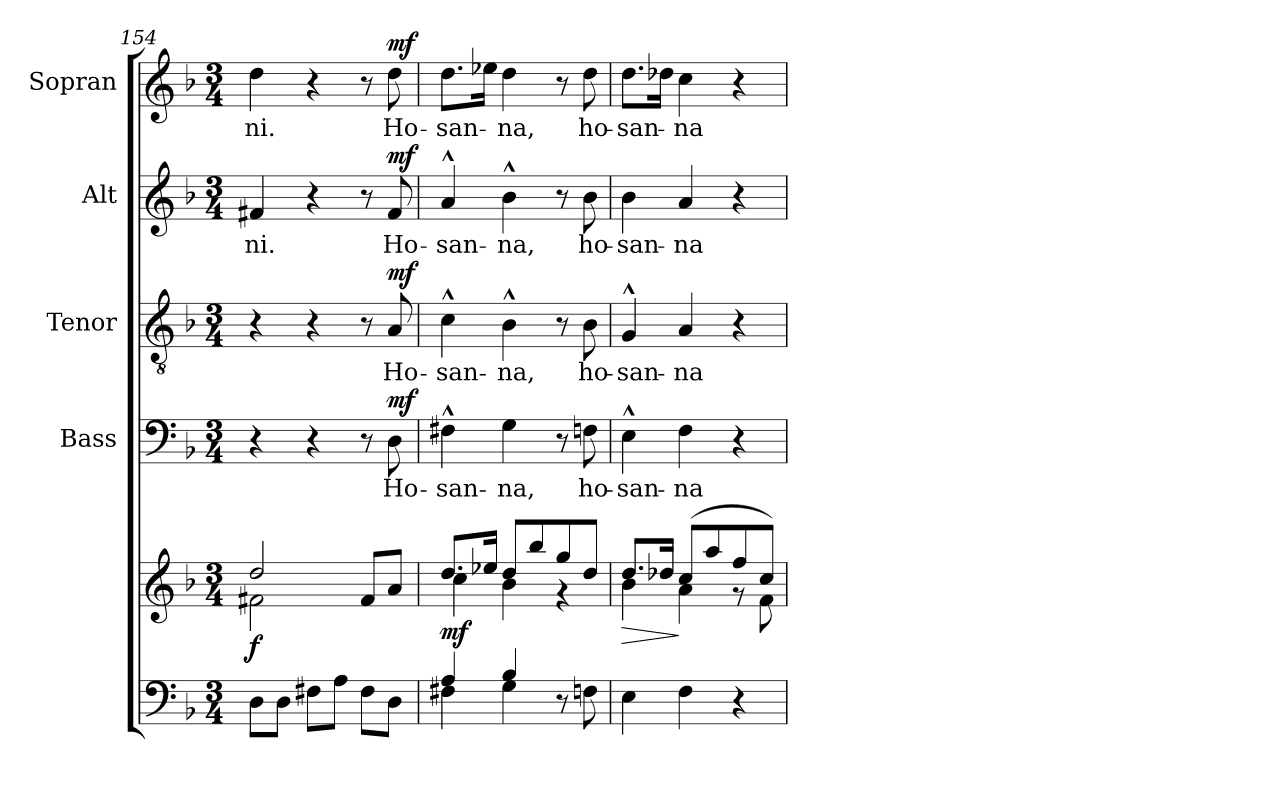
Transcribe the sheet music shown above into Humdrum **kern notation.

**kern	**kern	**dynam	**kern	**text	**dynam	**kern	**text	**dynam	**kern	**text	**dynam	**kern	**text	**dynam
*part5	*part5	*part5	*part4	*part4	*part4	*part3	*part3	*part3	*part2	*part2	*part2	*part1	*part1	*part1
*staff6	*staff5	*staff5/6	*staff4	*staff4	*staff4	*staff3	*staff3	*staff3	*staff2	*staff2	*staff2	*staff1	*staff1	*staff1
*	*	*	*I"Bass	*	*	*I"Tenor	*	*	*I"Alt	*	*	*I"Sopran	*	*
*	*	*	*I'B.	*	*	*I'T.	*	*	*I'A.	*	*	*I'S.	*	*
*clefF4	*clefG2	*	*clefF4	*	*	*clefGv2	*	*	*clefG2	*	*	*clefG2	*	*
*k[b-]	*k[b-]	*	*k[b-]	*	*	*k[b-]	*	*	*k[b-]	*	*	*k[b-]	*	*
*F:	*F:	*	*F:	*	*	*F:	*	*	*F:	*	*	*F:	*	*
*M3/4	*M3/4	*	*M3/4	*	*	*M3/4	*	*	*M3/4	*	*	*M3/4	*	*
=154	=154	=154	=154	=154	=154	=154	=154	=154	=154	=154	=154	=154	=154	=154
*	*^	*	*	*	*	*	*	*	*	*	*	*	*	*
!	!	!	!LO:DY:b	!	!	!	!	!	!	!	!LO:LY:b	!	!	!LO:LY:b	!
8D\L	2dd/	2f#X\	f	4r	.	.	4r	.	.	4f#X/	-ni.	.	4dd\	-ni.	.
8D\J	.	.	.	.	.	.	.	.	.	.	.	.	.	.	.
8F#X\L	.	.	.	4r	.	.	4r	.	.	4r	.	.	4r	.	.
8A\J	.	.	.	.	.	.	.	.	.	.	.	.	.	.	.
8F#\L	8f#/L	4ryy	.	8r	.	.	8r	.	.	8r	.	.	8r	.	.
!	!	!	!	!	!LO:LY:b	!LO:DY:a	!	!LO:LY:b	!LO:DY:a	!	!LO:LY:b	!LO:DY:a	!	!LO:LY:b	!LO:DY:a
8D\J	8a/J	.	.	8D\	Ho-	mf	8A/	Ho-	mf	8f#/	Ho-	mf	8dd\	Ho-	mf
=155	=155	=155	=155	=155	=155	=155	=155	=155	=155	=155	=155	=155	=155	=155	=155
*^	*	*	*	*	*	*	*	*	*	*	*	*	*	*	*
!	!	!	!	!LO:DY:b	!	!LO:LY:b	!	!	!LO:LY:b	!	!	!LO:LY:b	!	!	!LO:LY:b	!
4A/	4F#X\	8.dd/L	4cc\	mf	4F#X^^>\	-san-	.	4c^^>\	-san-	.	4a^^>/	-san-	.	8.dd\L	-san-	.
.	.	16ee-X/Jk	.	.	.	.	.	.	.	.	.	.	.	16ee-X\Jk	.	.
!	!	!	!	!	!	!LO:LY:b	!	!	!LO:LY:b	!	!	!LO:LY:b	!	!	!LO:LY:b	!
4B-/	4G\	8dd/L	4b-\	.	4G\	-na,	.	4B-^^>\	-na,	.	4b-^^>\	-na,	.	4dd\	-na,	.
.	.	8bb-/	.	.	.	.	.	.	.	.	.	.	.	.	.	.
4ryy	8r	8gg/	4rg	.	8r	.	.	8r	.	.	8r	.	.	8r	.	.
!	!	!	!	!	!	!LO:LY:b	!	!	!LO:LY:b	!	!	!LO:LY:b	!	!	!LO:LY:b	!
.	8Fn\	8dd/J	.	.	8Fn\	ho-	.	8B-\	ho-	.	8b-\	ho-	.	8dd\	ho-	.
!!LO:LB:g=z
=156	=156	=156	=156	=156	=156	=156	=156	=156	=156	=156	=156	=156	=156	=156	=156	=156
!	!	!	!	!LO:HP:b	!	!LO:LY:b	!	!	!LO:LY:b	!	!	!LO:LY:b	!	!	!LO:LY:b	!
*v	*v	*	*	*	*	*	*	*	*	*	*	*	*	*	*	*
4E\	8.dd/L	4b-\	>	4E^^>\	-san-	.	4G^^>/	-san-	.	4b-\	-san-	.	8.dd\L	-san-	.
.	16dd-X/Jk	.	.	.	.	.	.	.	.	.	.	.	16dd-X\Jk	.	.
!	!	!	!	!	!LO:LY:b	!	!	!LO:LY:b	!	!	!LO:LY:b	!	!	!LO:LY:b	!
4F\	(>8cc/L	4a\	]	4F\	-na	.	4A/	-na	.	4a/	-na	.	4cc\	-na	.
.	8aa/	.	.	.	.	.	.	.	.	.	.	.	.	.	.
4r	8ff/	8rf	.	4r	.	.	4r	.	.	4r	.	.	4r	.	.
.	8cc/J)	8f\	.	.	.	.	.	.	.	.	.	.	.	.	.
*	*v	*v	*	*	*	*	*	*	*	*	*	*	*	*	*
=	=	=	=	=	=	=	=	=	=	=	=	=	=	=
*-	*-	*-	*-	*-	*-	*-	*-	*-	*-	*-	*-	*-	*-	*-
